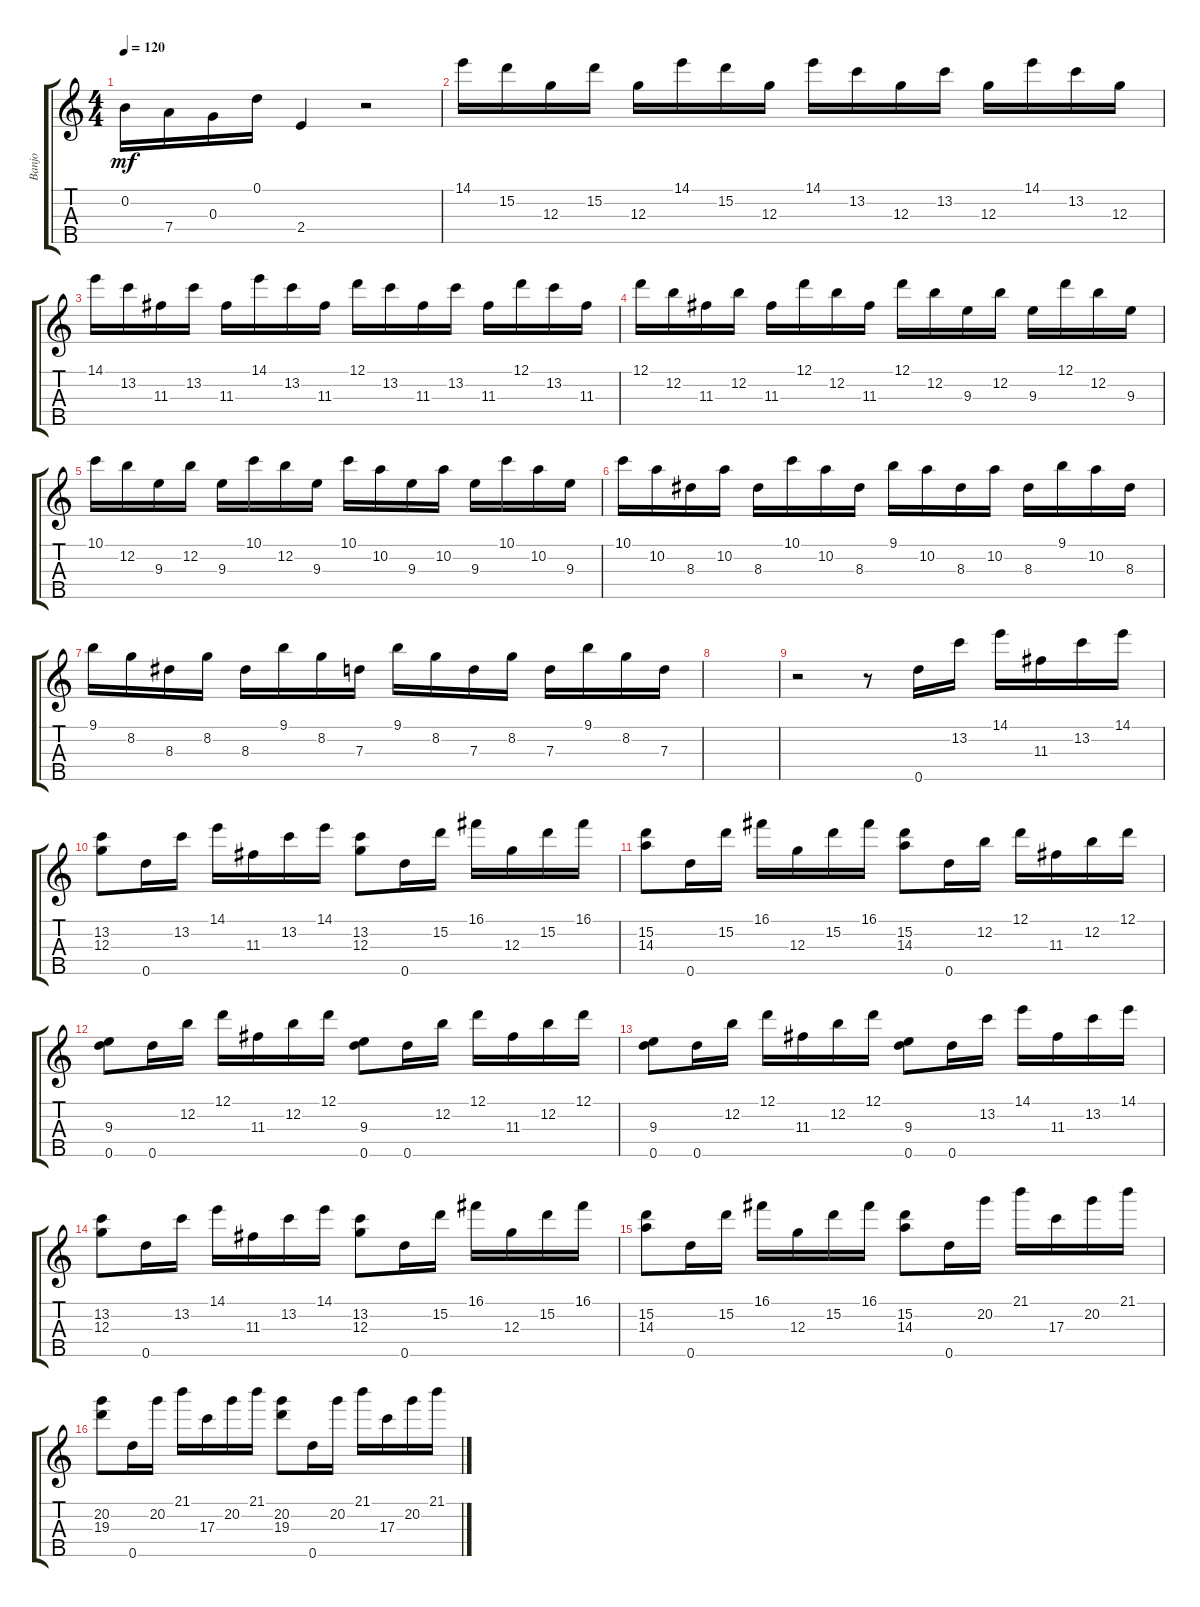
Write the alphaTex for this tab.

\track ("Banjo" "Banjo") {instrument banjo}
\staff {score tabs}
\tuning (D4 B3 G3 D3 D4) {hide}
\displaytranspose 12
\ts (4 4)
\tempo 120
\clef g2
\ks c
0.2.16{dy mf} 7.4.16 0.3.16 0.1.16 2.4.4 r.2 |
14.1.16 15.2.16 12.3.16 15.2.16 12.3.16 14.1.16 15.2.16 12.3.16 14.1.16 13.2.16 12.3.16 13.2.16 12.3.16 14.1.16 13.2.16 12.3.16 |
14.1.16 13.2.16 11.3.16 13.2.16 11.3.16 14.1.16 13.2.16 11.3.16 12.1.16 13.2.16 11.3.16 13.2.16 11.3.16 12.1.16 13.2.16 11.3.16 |
12.1.16 12.2.16 11.3.16 12.2.16 11.3.16 12.1.16 12.2.16 11.3.16 12.1.16 12.2.16 9.3.16 12.2.16 9.3.16 12.1.16 12.2.16 9.3.16 |
10.1.16 12.2.16 9.3.16 12.2.16 9.3.16 10.1.16 12.2.16 9.3.16 10.1.16 10.2.16 9.3.16 10.2.16 9.3.16 10.1.16 10.2.16 9.3.16 |
10.1.16 10.2.16 8.3.16 10.2.16 8.3.16 10.1.16 10.2.16 8.3.16 9.1.16 10.2.16 8.3.16 10.2.16 8.3.16 9.1.16 10.2.16 8.3.16 |
9.1.16 8.2.16 8.3.16 8.2.16 8.3.16 9.1.16 8.2.16 7.3.16 9.1.16 8.2.16 7.3.16 8.2.16 7.3.16 9.1.16 8.2.16 7.3.16 |
|
r.2 r.8 0.5.16 13.2.16 14.1.16 11.3.16 13.2.16 14.1.16 |
(13.2 12.3).8 0.5.16 13.2.16 14.1.16 11.3.16 13.2.16 14.1.16 (13.2 12.3).8 0.5.16 15.2.16 16.1.16 12.3.16 15.2.16 16.1.16 |
(15.2 14.3).8 0.5.16 15.2.16 16.1.16 12.3.16 15.2.16 16.1.16 (15.2 14.3).8 0.5.16 12.2.16 12.1.16 11.3.16 12.2.16 12.1.16 |
(9.3 0.5).8 0.5.16 12.2.16 12.1.16 11.3.16 12.2.16 12.1.16 (9.3 0.5).8 0.5.16 12.2.16 12.1.16 11.3.16 12.2.16 12.1.16 |
(9.3 0.5).8 0.5.16 12.2.16 12.1.16 11.3.16 12.2.16 12.1.16 (9.3 0.5).8 0.5.16 13.2.16 14.1.16 11.3.16 13.2.16 14.1.16 |
(13.2 12.3).8 0.5.16 13.2.16 14.1.16 11.3.16 13.2.16 14.1.16 (13.2 12.3).8 0.5.16 15.2.16 16.1.16 12.3.16 15.2.16 16.1.16 |
(15.2 14.3).8 0.5.16 15.2.16 16.1.16 12.3.16 15.2.16 16.1.16 (15.2 14.3).8 0.5.16 20.2.16 21.1.16 17.3.16 20.2.16 21.1.16 |
(20.2 19.3).8 0.5.16 20.2.16 21.1.16 17.3.16 20.2.16 21.1.16 (20.2 19.3).8 0.5.16 20.2.16 21.1.16 17.3.16 20.2.16 21.1.16
